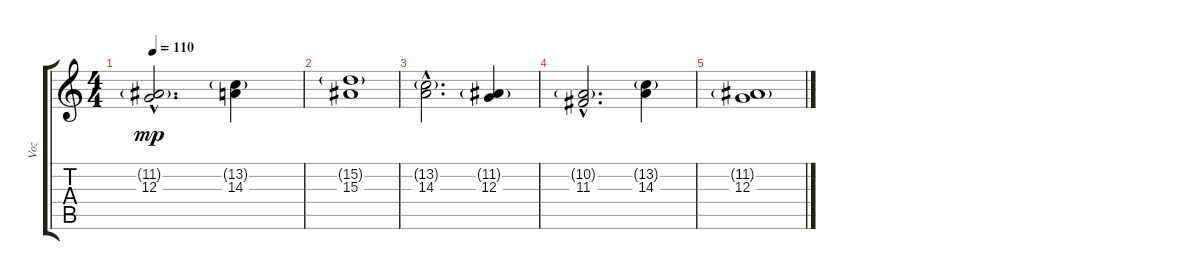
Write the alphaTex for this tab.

\track ("Voz" "Voz") {instrument lead3calliope}
\staff {score tabs}
\tuning (E4 B3 G3 D3 A2 E2) {hide}
\ts (4 4)
\tempo 110
\clef g2
\ks c
(11.2{g hac} 12.3{hac}).2{d dy mp} (13.2{g} 14.3).4 |
(15.2{g} 15.3).1 |
(13.2{g hac} 14.3{hac}).2{d} (11.2{g} 12.3).4 |
(10.2{g hac} 11.3{hac}).2{d} (13.2{g} 14.3).4 |
(11.2{g} 12.3).1
